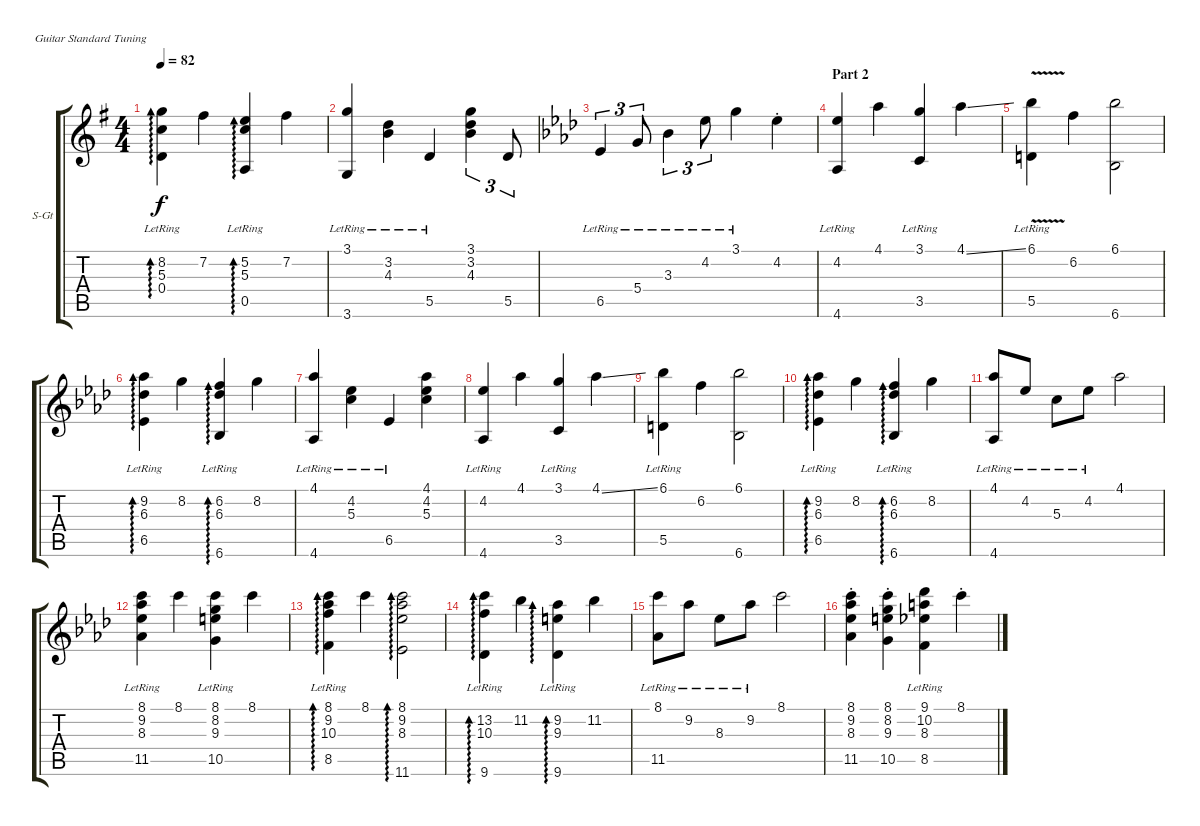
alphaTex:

\defaultSystemsLayout 4
\bracketExtendMode groupsimilarinstruments
\firstSystemTrackNameOrientation horizontal
\otherSystemsTrackNameOrientation horizontal
\track ("Steel Guitar" "S-Gt") {instrument acousticguitarsteel}
\staff {score tabs}
\tuning (E4 B3 G3 D3 A2 E2)
\ts (4 4)
\tempo 82
\clef g2
\ks g
(0.4{lr} 8.2{lr} 5.3{lr}).4{ad 0 dy f} 7.2.4 (0.5 5.2 5.3{lr}).4{ad 0} 7.2.4 |
(3.1{lr} 3.6{lr}).4 (4.3{lr} 3.2{lr}).4 5.5{lr}.4 (4.3 3.2 3.1).4{tu (3 2)} 5.5.8{tu (3 2)} |
\ks ab
6.5{lr}.4{tu (3 2)} 5.4{lr}.8{tu (3 2)} 3.3{lr}.4{tu (3 2)} 4.2{lr}.8{tu (3 2)} 3.1{lr}.4 4.2{st}.4 |
\section ("" "Part 2")
(4.2 4.6{lr}).4 4.1.4 (3.1 3.5{lr}).4 4.1{ss}.4 |
(6.1{v lr} 5.5{lr}).4 6.2.4 (6.1 6.6).2 |
(6.5{lr} 9.2{lr} 6.3{lr}).4{ad 0} 8.2.4 (6.2{lr} 6.3{lr} 6.6{lr}).4{ad 0} 8.2.4 |
(4.1{lr} 4.6{lr}).4 (4.2{lr} 5.3{lr}).4 6.5{lr}.4 (5.3 4.2 4.1).4 |
(4.2 4.6{lr}).4 4.1.4 (3.1 3.5{lr}).4 4.1{ss}.4 |
(6.1{lr} 5.5{lr}).4 6.2.4 (6.1 6.6).2 |
(6.5{lr} 9.2{lr} 6.3{lr}).4{ad 0} 8.2.4 (6.2{lr} 6.3{lr} 6.6{lr}).4{ad 0} 8.2.4 |
(4.1{lr} 4.6{lr}).8 4.2{lr}.8 5.3{lr}.8 4.2{lr}.8 4.1.2 |
(11.5{lr} 8.3{lr} 9.2{lr} 8.1{lr}).4 8.1.4 (10.5{lr} 9.3{lr} 8.2{lr} 8.1{lr}).4 8.1.4 |
(8.5{lr} 10.3{lr} 9.2{lr} 8.1{lr}).4{ad 0} 8.1.4 (11.6 8.3 9.2 8.1).2{ad 0} |
(9.6{lr} 13.2{lr} 10.3{lr}).4{ad 0} 11.2.4 (9.2{lr} 9.3{lr} 9.6{lr}).4{ad 0} 11.2.4 |
(8.1{lr} 11.5{lr}).8 9.2{lr}.8 8.3{lr}.8 9.2{lr}.8 8.1.2 |
(8.1 11.5{st} 8.3{st} 9.2{st}).4 (8.1 8.2{st} 9.3{st} 10.5{st}).4 (9.1{lr} 8.5{lr} 8.3{lr} 10.2{lr}).4 8.1{st}.4
